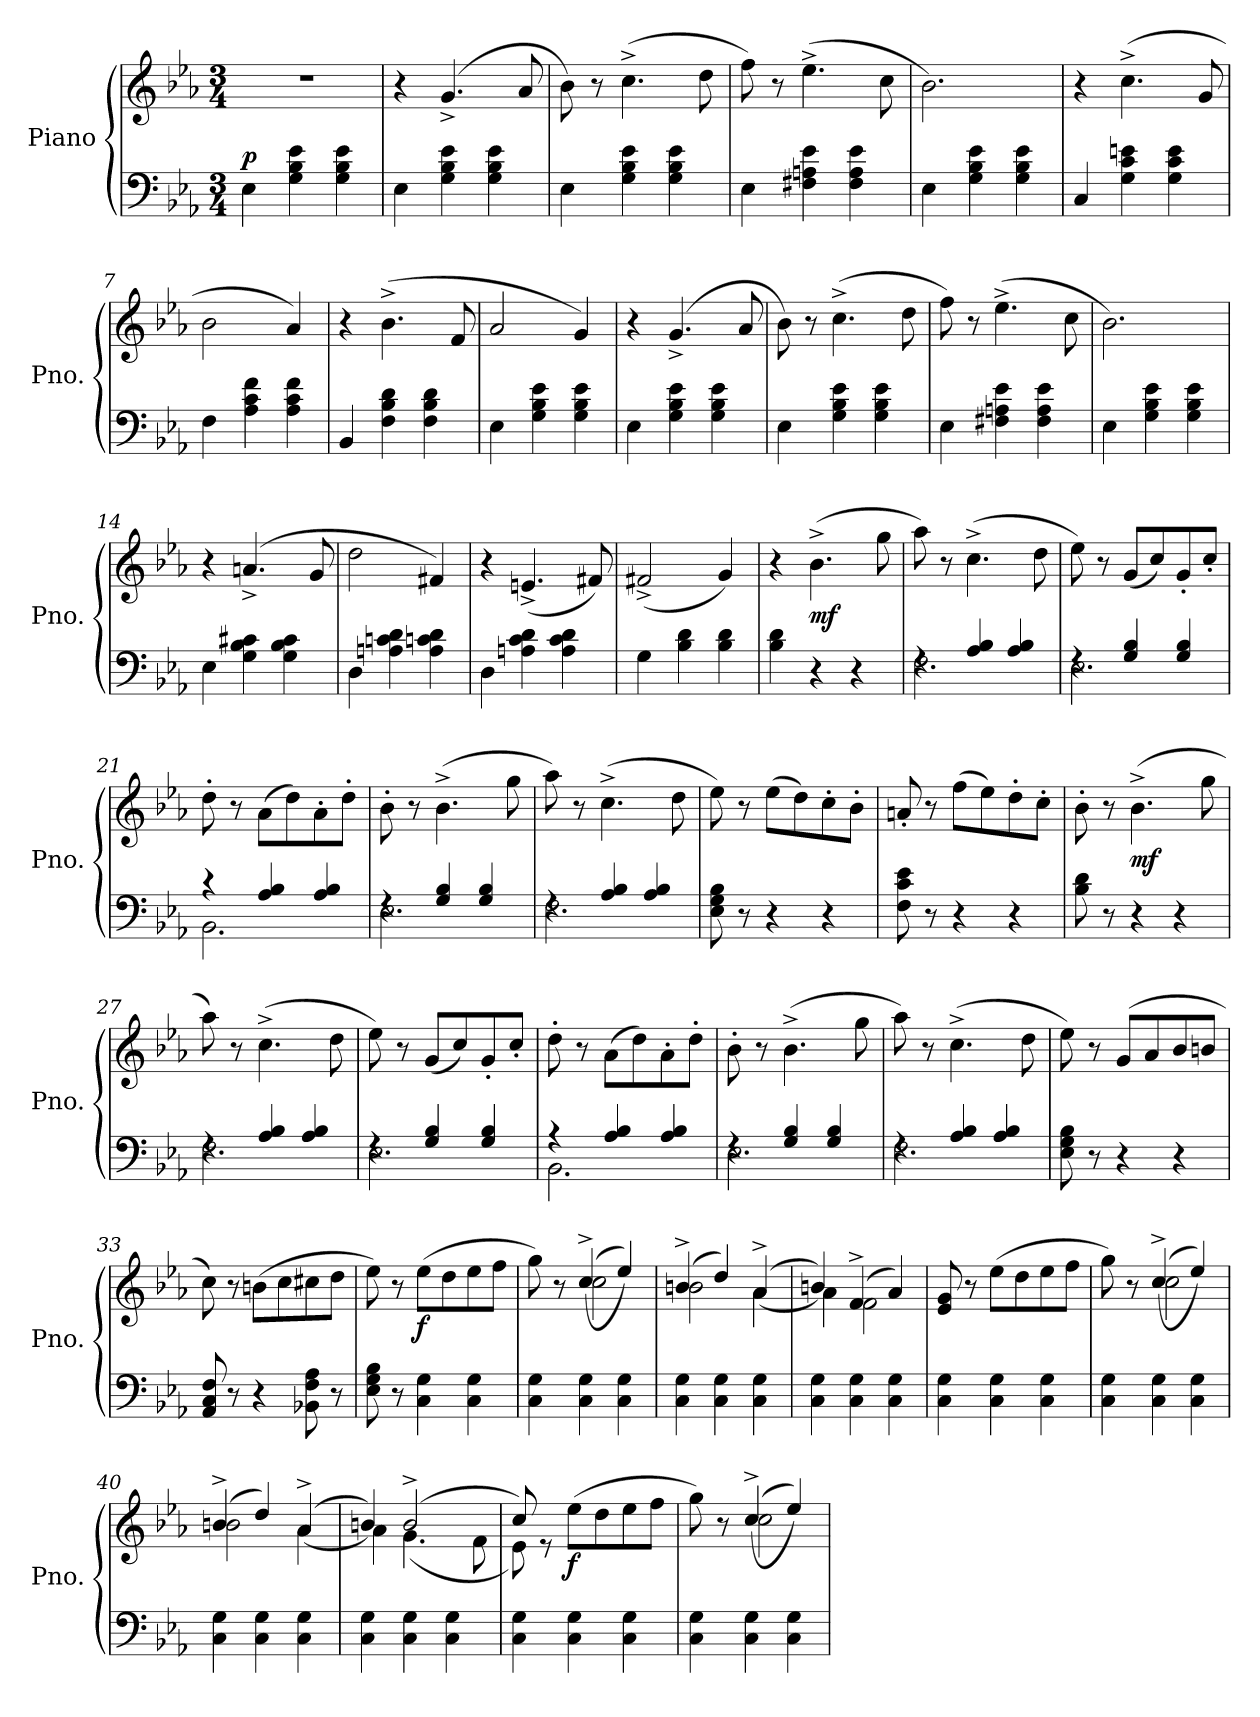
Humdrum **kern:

**kern	**kern	**dynam
*part1	*part1	*part1
*staff2	*staff1	*staff1/2
*I"Piano	*	*
*I'Pno.	*	*
*clefF4	*clefG2	*
*k[b-e-a-]	*k[b-e-a-]	*
*M3/4	*M3/4	*
=1	=1	=1
!	!	!LO:DY:a=2
4E-\	2.r	p
4G\ 4B-\ 4e-\	.	.
4G\ 4B-\ 4e-\	.	.
=2	=2	=2
4E-\	4r	.
4G\ 4B-\ 4e-\	(4.g^/	.
4G\ 4B-\ 4e-\	.	.
.	8a-/	.
=3	=3	=3
4E-\	8b-\)	.
.	8r	.
4G\ 4B-\ 4e-\	(4.cc^\	.
4G\ 4B-\ 4e-\	.	.
.	8dd\	.
=4	=4	=4
4E-\	8ff\)	.
.	8r	.
4F#X\ 4An\ 4e-\	(4.ee-^\	.
4F#\ 4A\ 4e-\	.	.
.	8cc\	.
=5	=5	=5
4E-\	2.b-\)	.
4G\ 4B-\ 4e-\	.	.
4G\ 4B-\ 4e-\	.	.
=6	=6	=6
4C/	4r	.
4G\ 4c\ 4en\	(4.cc^\	.
4G\ 4c\ 4e\	.	.
.	8g/	.
=7	=7	=7
4F\	2b-\	.
4A-\ 4c\ 4f\	.	.
4A-\ 4c\ 4f\	4a-/)	.
=8	=8	=8
4BB-/	4r	.
4F\ 4B-\ 4d\	(4.b-^\	.
4F\ 4B-\ 4d\	.	.
.	8f/	.
!!LO:LB:g=z
=9	=9	=9
4E-\	2a-/	.
4G\ 4B-\ 4e-\	.	.
4G\ 4B-\ 4e-\	4g/)	.
=10	=10	=10
4E-\	4r	.
4G\ 4B-\ 4e-\	(4.g^/	.
4G\ 4B-\ 4e-\	.	.
.	8a-/	.
=11	=11	=11
4E-\	8b-\)	.
.	8r	.
4G\ 4B-\ 4e-\	(4.cc^\	.
4G\ 4B-\ 4e-\	.	.
.	8dd\	.
=12	=12	=12
4E-\	8ff\)	.
.	8r	.
4F#X\ 4An\ 4e-\	(4.ee-^\	.
4F#\ 4A\ 4e-\	.	.
.	8cc\	.
=13	=13	=13
4E-\	2.b-\)	.
4G\ 4B-\ 4e-\	.	.
4G\ 4B-\ 4e-\	.	.
=14	=14	=14
4E-\	4r	.
4G\ 4B-\ 4c#X\	(4.an^/	.
4G\ 4B-\ 4c#\	.	.
.	8g/	.
=15	=15	=15
4D\	2dd\	.
4An\ 4cn\ 4d\	.	.
4A\ 4cn\ 4d\	4f#X/)	.
!!LO:LB:g=z
=16	=16	=16
4D\	4r	.
4An\ 4c\ 4d\	(4.en^/	.
4A\ 4c\ 4d\	.	.
.	8f#X/)	.
=17	=17	=17
4G\	(2f#X^/	.
4B-\ 4d\	.	.
4B-\ 4d\	4g/)	.
=18	=18	=18
4B-\ 4d\	4r	.
!	!	!LO:DY:b
4r	(4.b-^\	mf
4r	.	.
.	8gg\	.
=19	=19	=19
*^	*	*
4rF	2.F\	8aa-\)	.
.	.	8r	.
4A-/ 4B-/	.	(4.cc^\	.
4A-/ 4B-/	.	.	.
.	.	8dd\	.
=20	=20	=20	=20
4rF	2.E-\	8ee-\)	.
.	.	8r	.
4G/ 4B-/	.	(8g/L	.
.	.	8cc/)	.
4G/ 4B-/	.	8g'/	.
.	.	8cc'/J	.
=21	=21	=21	=21
4r	2.BB-\	8dd'\	.
.	.	8r	.
4A-/ 4B-/	.	(8a-\L	.
.	.	8dd\)	.
4A-/ 4B-/	.	8a-'\	.
.	.	8dd'\J	.
=22	=22	=22	=22
4rF	2.E-\	8b-'\	.
.	.	8r	.
4G/ 4B-/	.	(4.b-^\	.
4G/ 4B-/	.	.	.
.	.	8gg\	.
!!LO:LB:g=z
=23	=23	=23	=23
4rF	2.F\	8aa-\)	.
.	.	8r	.
4A-/ 4B-/	.	(4.cc^\	.
4A-/ 4B-/	.	.	.
.	.	8dd\	.
*v	*v	*	*
=24	=24	=24
8E-\ 8G\ 8B-\	8ee-\)	.
8r	8r	.
4r	(8ee-\L	.
.	8dd\)	.
4r	8cc'\	.
.	8b-'\J	.
=25	=25	=25
8F\ 8c\ 8e-\	8an'/	.
8r	8r	.
4r	(8ff\L	.
.	8ee-\)	.
4r	8dd'\	.
.	8cc'\J	.
=26	=26	=26
8B-\ 8d\	8b-'\	.
8r	8r	.
!	!	!LO:DY:b
4r	(4.b-^\	mf
4r	.	.
.	8gg\	.
=27	=27	=27
*^	*	*
4rF	2.F\	8aa-\)	.
.	.	8r	.
4A-/ 4B-/	.	(4.cc^\	.
4A-/ 4B-/	.	.	.
.	.	8dd\	.
=28	=28	=28	=28
4rF	2.E-\	8ee-\)	.
.	.	8r	.
4G/ 4B-/	.	(8g/L	.
.	.	8cc/)	.
4G/ 4B-/	.	8g'/	.
.	.	8cc'/J	.
=29	=29	=29	=29
4r	2.BB-\	8dd'\	.
.	.	8r	.
4A-/ 4B-/	.	(8a-\L	.
.	.	8dd\)	.
4A-/ 4B-/	.	8a-'\	.
.	.	8dd'\J	.
!!LO:LB:g=z
=30	=30	=30	=30
4rF	2.E-\	8b-'\	.
.	.	8r	.
4G/ 4B-/	.	(4.b-^\	.
4G/ 4B-/	.	.	.
.	.	8gg\	.
=31	=31	=31	=31
4rF	2.F\	8aa-\)	.
.	.	8r	.
4A-/ 4B-/	.	(4.cc^\	.
4A-/ 4B-/	.	.	.
.	.	8dd\	.
*v	*v	*	*
=32	=32	=32
8E-\ 8G\ 8B-\	8ee-\)	.
8r	8r	.
4r	(8g/L	.
.	8a-/	.
4r	8b-/	.
.	8bn/J	.
=33	=33	=33
8AA-/ 8C/ 8F/	8cc\)	.
8r	8r	.
4r	(8bn\L	.
.	8cc\	.
8BB-X\ 8F\ 8A-\	8cc#X\	.
8r	8dd\J	.
=34	=34	=34
8E-\ 8G\ 8B-\	8ee-\)	.
8r	8r	.
!	!	!LO:DY:b
4C\ 4G\	(8ee-\L	f
.	8dd\	.
4C\ 4G\	8ee-\	.
.	8ff\J	.
=35	=35	=35
*	*^	*
4C\ 4G\	8gg\)	4ryy	.
.	8r	.	.
4C\ 4G\	((4cc^/	2cc\	.
4C\ 4G\	4ee-/))	.	.
!!LO:PB:g=z	!!
=36	=36	=36	=36
4C\ 4G\	(4bn^/	2b\	.
4C\ 4G\	4dd/)	.	.
4C\ 4G\	((4a-^/	4a-\	.
=37	=37	=37	=37
4C\ 4G\	4bn/))	4a-\	.
4C\ 4G\	(4f^/	2f\	.
4C\ 4G\	4a-/)	.	.
*	*v	*v	*
=38	=38	=38
4C\ 4G\	8e-/ 8g/	.
.	8r	.
4C\ 4G\	(8ee-\L	.
.	8dd\	.
4C\ 4G\	8ee-\	.
.	8ff\J	.
=39	=39	=39
*	*^	*
4C\ 4G\	8gg\)	4ryy	.
.	8r	.	.
4C\ 4G\	((4cc^/	2cc\	.
4C\ 4G\	4ee-/))	.	.
=40	=40	=40	=40
4C\ 4G\	(4bn^/	2b\	.
4C\ 4G\	4dd/)	.	.
4C\ 4G\	((4a-^/	4a-\	.
=41	=41	=41	=41
4C\ 4G\	4bn/))	4a-\	.
4C\ 4G\	(2b^/	(4.g\	.
4C\ 4G\	.	.	.
.	.	8f\	.
=42	=42	=42	=42
4C\ 4G\	8cc/)	8e-\)	.
.	8re	2ryy	.
!	!	!	!LO:DY:b
4C\ 4G\	(8ee-\L	.	f
.	8dd\	.	.
4C\ 4G\	8ee-\	.	.
.	8ff\J	8ryy	.
!!LO:LB:g=z	!!
=43	=43	=43	=43
4C\ 4G\	8gg\)	4ryy	.
.	8r	.	.
4C\ 4G\	((4cc^/	2cc\	.
4C\ 4G\	4ee-/))	.	.
*	*v	*v	*
=	=	=
*-	*-	*-
